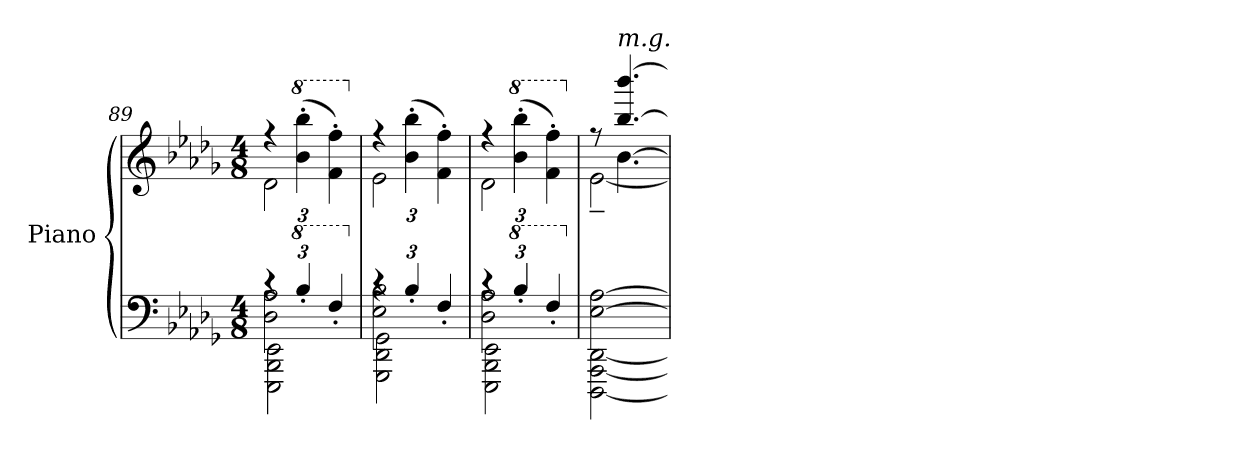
**kern	**kern
*part1	*part1
*staff2	*staff1
*I"Piano	*
*I'Pno.	*
*clefF4	*clefG2
*k[b-e-a-d-g-]	*k[b-e-a-d-g-]
*M4/8	*M4/8
=89	=89
*^	*
*	*Xbrackettup	*Xbrackettup
*	*^	*^
2D-\ 2A-\	6rc	2EEE-\ 2BBB-\ 2EE-\	6rff	2d-\
*8va	*	*	*	*
*	*	*	*8va	*
.	6b-'/	.	(>6bb-\' 6bbb-\'	.
.	6f'/	.	6ff\' 6fff\')	.
!!LO:LB:g=z	!!
=90	=90	=90	=90	=90
*X8va	*	*	*	*
*	*	*	*X8va	*
2E-\ 2B-\	6rc	2GGG-\ 2DD-\ 2GG-\	6rff	2e-\
.	6B-'/	.	(>6b-\' 6bb-\'	.
.	6F'/	.	6f\' 6ff\')	.
=91	=91	=91	=91	=91
2D-\ 2A-\	6rc	2EEE-\ 2BBB-\ 2EE-\	6rff	2d-\
*8va	*	*	*	*
*	*	*	*8va	*
.	6b-'/	.	(>6bb-\' 6bbb-\'	.
.	6f'/	.	6ff\' 6fff\')	.
*v	*v	*v	*	*
*	*v	*v
=92	=92
*X8va	*
*^	*
*	*	*X8va
*	*	*^
*	*	*	*^
[2E-\ [2A-\	[2DDD-\ [2AAA-\ [2DD-\	8rff	[2e-~\	8ryy
!	!	!LO:TX:a:i:t=m.g.	!	!
.	.	[4.bb-/ [4.bbb-/	.	[4.b-\
*v	*v	*	*	*
*	*v	*v	*v
=	=
*-	*-
